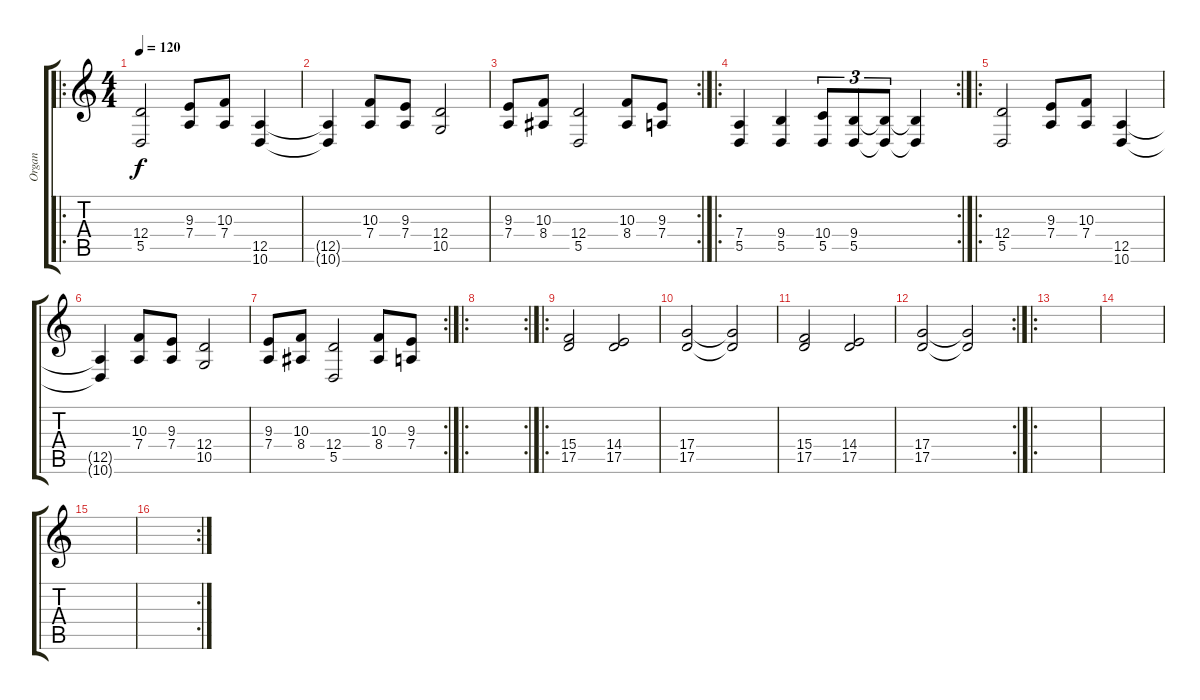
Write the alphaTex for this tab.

\track ("Organ" "Organ") {instrument churchorgan}
\staff {score tabs}
\tuning (E4 B3 G3 D3 A2 E2) {hide}
\ro
\ts (4 4)
\tempo 120
\clef g2
\ks c
(12.4 5.5).2{dy f instrument churchorgan} (9.3 7.4).8 (10.3 7.4).8 (12.5 10.6).4 |
(12.5{t} 10.6{t}).4 (10.3 7.4).8 (9.3 7.4).8 (12.4 10.5).2 |
\rc 2
(9.3 7.4).8 (10.3 8.4).8 (12.4 5.5).2 (10.3 8.4).8 (9.3 7.4).8 |
\ro
\rc 2
(7.4 5.5).4 (9.4 5.5).4 (10.4 5.5).8{tu (3 2)} (9.4 5.5).8{tu (3 2)} (9.4{t} 5.5{t}).8{tu (3 2)} (9.4{t} 5.5{t}).4 |
\ro
(12.4 5.5).2 (9.3 7.4).8 (10.3 7.4).8 (12.5 10.6).4 |
(12.5{t} 10.6{t}).4 (10.3 7.4).8 (9.3 7.4).8 (12.4 10.5).2 |
\rc 2
(9.3 7.4).8 (10.3 8.4).8 (12.4 5.5).2 (10.3 8.4).8 (9.3 7.4).8 |
\ro
\rc 2
|
\ro
(15.4 17.5).2 (14.4 17.5).2 |
(17.4 17.5).2 (17.4{t} 17.5{t}).2 |
(15.4 17.5).2 (14.4 17.5).2 |
\rc 2
(17.4 17.5).2 (17.4{t} 17.5{t}).2 |
\ro
|
|
|
\rc 2
